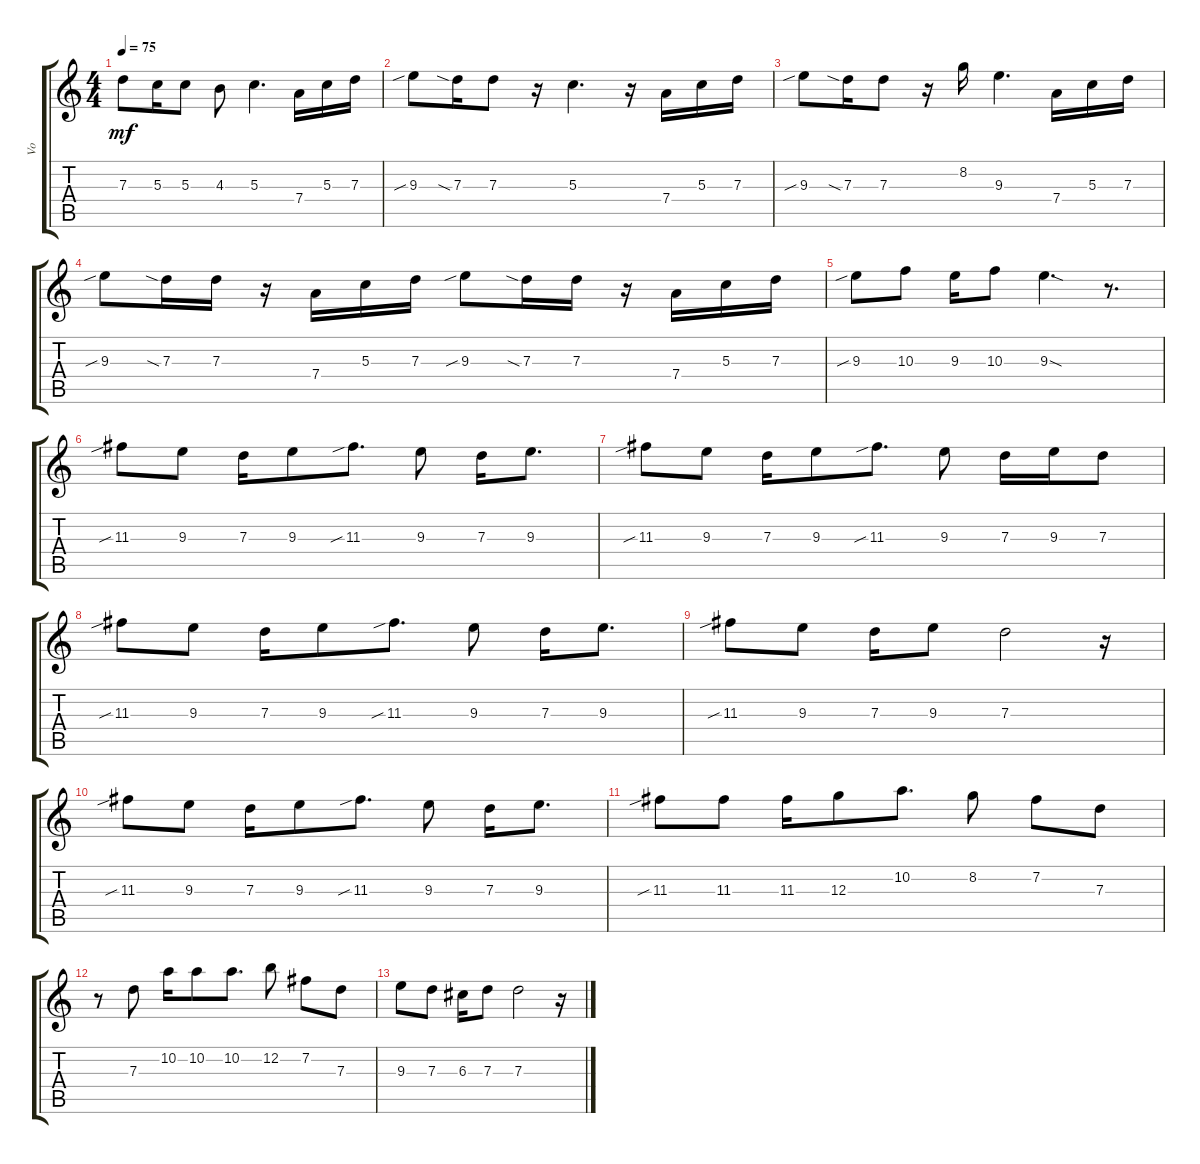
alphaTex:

\track ("Vo" "Vo") {instrument acousticguitarsteel}
\staff {score tabs}
\tuning (E4 B3 G3 D3 A2 E2) {hide}
\ts (4 4)
\tempo 75
\clef g2
\ks c
7.3.8{dy mf} 5.3.16 5.3.8 4.3.8 5.3.4{d} 7.4.16 5.3.16 7.3.16 |
9.3{sib}.8 7.3{sia}.16 7.3.8 r.16 5.3.4{d} r.16 7.4.16 5.3.16 7.3.16 |
9.3{sib}.8 7.3{sia}.16 7.3.8 r.16 8.2.16 9.3.4{d} 7.4.16 5.3.16 7.3.16 |
9.3{sib}.8 7.3{sia}.16 7.3.16 r.16 7.4.16 5.3.16 7.3.16 9.3{sib}.8 7.3{sia}.16 7.3.16 r.16 7.4.16 5.3.16 7.3.16 |
9.3{sib}.8 10.3.8 9.3.16 10.3.8 9.3{sod}.4{d} r.8{d} |
11.3{sib}.8 9.3.8 7.3.16 9.3.8 11.3{sib}.8{d} 9.3.8 7.3.16 9.3.8{d} |
11.3{sib}.8 9.3.8 7.3.16 9.3.8 11.3{sib}.8{d} 9.3.8 7.3.16 9.3.16 7.3.8 |
11.3{sib}.8 9.3.8 7.3.16 9.3.8 11.3{sib}.8{d} 9.3.8 7.3.16 9.3.8{d} |
11.3{sib}.8 9.3.8 7.3.16 9.3.8 7.3.2 r.16 |
11.3{sib}.8 9.3.8 7.3.16 9.3.8 11.3{sib}.8{d} 9.3.8 7.3.16 9.3.8{d} |
11.3{sib}.8 11.3.8 11.3.16 12.3.8 10.2.8{d} 8.2.8 7.2.8 7.3.8 |
r.8 7.3.8 10.2.16 10.2.8 10.2.8{d} 12.2.8 7.2.8 7.3.8 |
9.3.8 7.3.8 6.3.16 7.3.8 7.3.2 r.16
